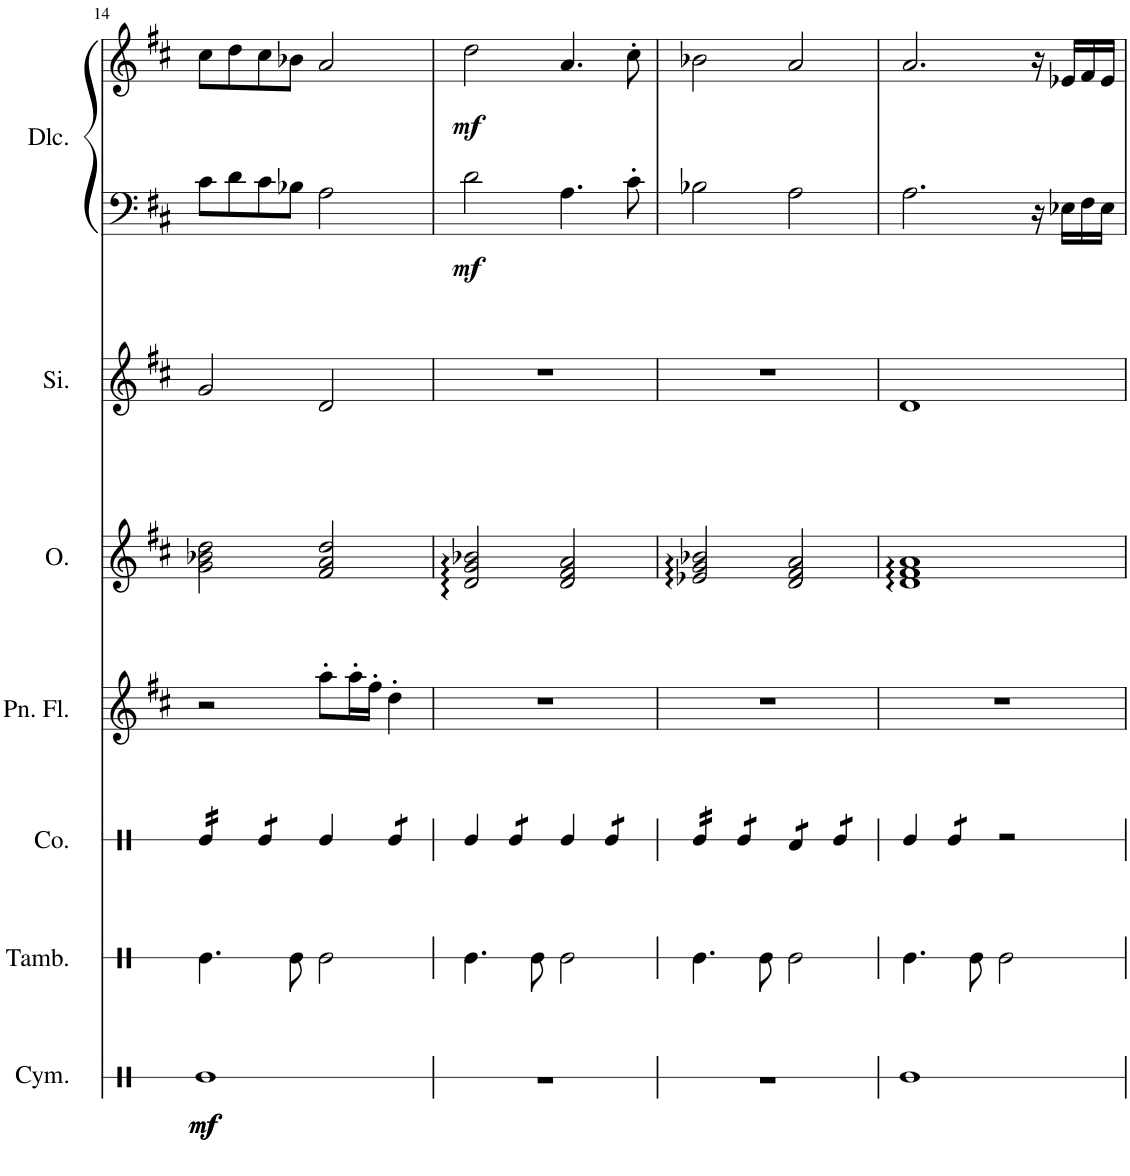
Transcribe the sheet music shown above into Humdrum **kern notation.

**kern	**dynam	**kern	**kern	**kern	**kern	**kern	**kern	**kern	**dynam
*part7	*part7	*part6	*part5	*part4	*part3	*part2	*part1	*part1	*part1
*staff8	*staff8	*staff7	*staff6	*staff5	*staff4	*staff3	*staff2	*staff1	*staff1/2
*I"Cymbals	*	*I"Tambourine	*I"Congas	*I"Pan Flute	*I"Oud	*I"Sitar	*I"Dulcimer	*	*
*I'Cym.	*	*I'Tamb.	*I'Co.	*I'Pn. Fl.	*I'O.	*I'Si.	*I'Dlc.	*	*
!!LO:PB:g=z
*clefX	*	*clefX	*clefX	*clefG2	*clefG2	*clefG2	*clefF4	*clefG2	*
*	*	*	*	*	*Trd7c12	*	*	*	*
*k[]	*	*k[]	*k[]	*k[f#c#]	*k[f#c#]	*k[f#c#]	*k[f#c#]	*k[f#c#]	*
*M4/4	*	*M4/4	*M4/4	*M4/4	*M4/4	*M4/4	*M4/4	*M4/4	*
=14	=14	=14	=14	=14	=14	=14	=14	=14	=14
!	!LO:DY:b	!	!	!	!	!	!	!	!
!	!LO:DY:n=1:b	!	!	!	!	!	!	!	!
*	*	*	*tremolo	*	*	*	*	*	*
1Re	mf mf	4.Re\	16Re/LL	2r	2g\ 2b-X\ 2dd\	2g/	8c#\L	8cc#\L	.
.	.	.	16Re/	.	.	.	.	.	.
.	.	.	16Re/	.	.	.	8d\	8dd\	.
.	.	.	16Re/JJ	.	.	.	.	.	.
.	.	.	8Re/L	.	.	.	8c#\	8cc#\	.
.	.	8Re\	8Re/J	.	.	.	8B-X\J	8b-X\J	.
*	*	*	*Xtremolo	*	*	*	*	*	*
.	.	2Re\	4Re/	8aa'\L	2f#/ 2a/ 2dd/	2d/	2A\	2a/	.
.	.	.	.	16aa'\L	.	.	.	.	.
.	.	.	.	16ff#'\JJ	.	.	.	.	.
*	*	*	*tremolo	*	*	*	*	*	*
.	.	.	8Re/L	4dd'\	.	.	.	.	.
.	.	.	8Re/J	.	.	.	.	.	.
*	*	*	*Xtremolo	*	*	*	*	*	*
=15	=15	=15	=15	=15	=15	=15	=15	=15	=15
!	!	!	!	!	!	!	!	!	!LO:DY:b=2
!	!	!	!	!	!	!	!	!	!LO:DY:n=1:b
1r	.	4.Re\	4Re/	1r	2d/ 2g/ 2b-X/	1r	2d\	2dd\	mf mf
*	*	*	*tremolo	*	*	*	*	*	*
.	.	.	8Re/L	.	.	.	.	.	.
.	.	8Re\	8Re/J	.	.	.	.	.	.
*	*	*	*Xtremolo	*	*	*	*	*	*
.	.	2Re\	4Re/	.	2d/ 2f#/ 2a/	.	4.A\	4.a/	.
*	*	*	*tremolo	*	*	*	*	*	*
.	.	.	8Re/L	.	.	.	.	.	.
.	.	.	8Re/J	.	.	.	8c#'\	8cc#'\	.
=16	=16	=16	=16	=16	=16	=16	=16	=16	=16
1r	.	4.Re\	16Re/LL	1r	2e-X/ 2g/ 2b-X/	1r	2B-X\	2b-X\	.
.	.	.	16Re/	.	.	.	.	.	.
.	.	.	16Re/	.	.	.	.	.	.
.	.	.	16Re/JJ	.	.	.	.	.	.
.	.	.	8Re/L	.	.	.	.	.	.
.	.	8Re\	8Re/J	.	.	.	.	.	.
.	.	2Re\	8Rd/L	.	2d/ 2f#/ 2a/	.	2A\	2a/	.
.	.	.	8Rd/J	.	.	.	.	.	.
.	.	.	8Re/L	.	.	.	.	.	.
.	.	.	8Re/J	.	.	.	.	.	.
*	*	*	*Xtremolo	*	*	*	*	*	*
=17	=17	=17	=17	=17	=17	=17	=17	=17	=17
1Re	.	4.Re\	4Re/	1r	1d 1f# 1a	1d	2.A\	2.a/	.
*	*	*	*tremolo	*	*	*	*	*	*
.	.	.	8Re/L	.	.	.	.	.	.
.	.	8Re\	8Re/J	.	.	.	.	.	.
*	*	*	*Xtremolo	*	*	*	*	*	*
.	.	2Re\	2r	.	.	.	.	.	.
.	.	.	.	.	.	.	16r	16r	.
.	.	.	.	.	.	.	16E-X\LL	16e-X/LL	.
.	.	.	.	.	.	.	16F#\	16f#/	.
.	.	.	.	.	.	.	16E-\JJ	16e-/JJ	.
=	=	=	=	=	=	=	=	=	=
*-	*-	*-	*-	*-	*-	*-	*-	*-	*-
